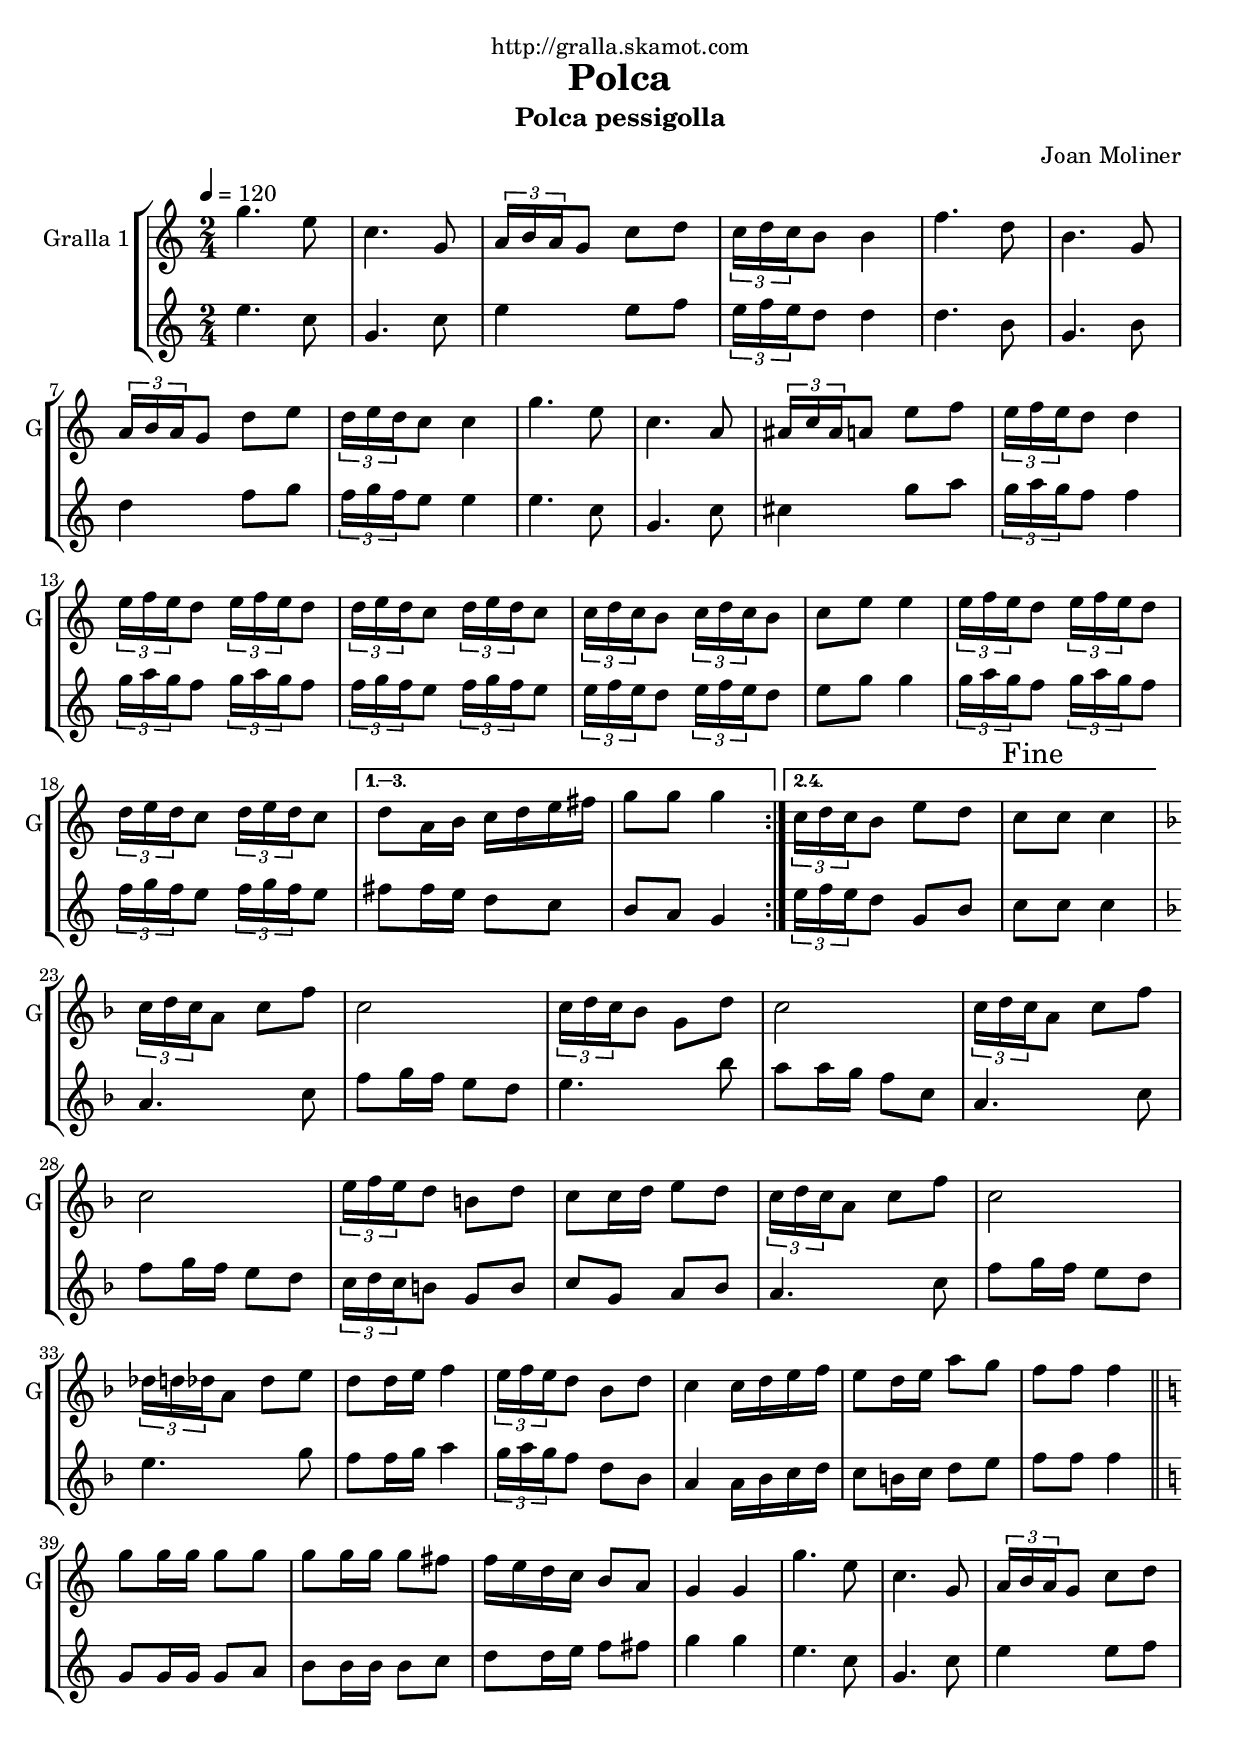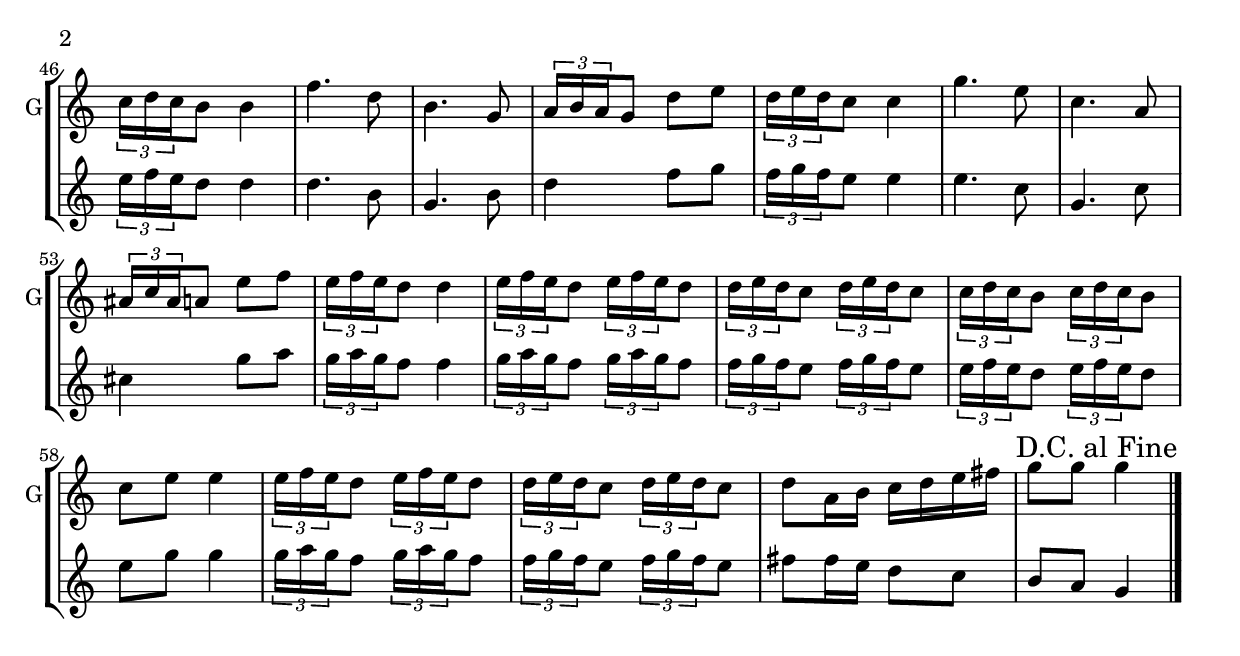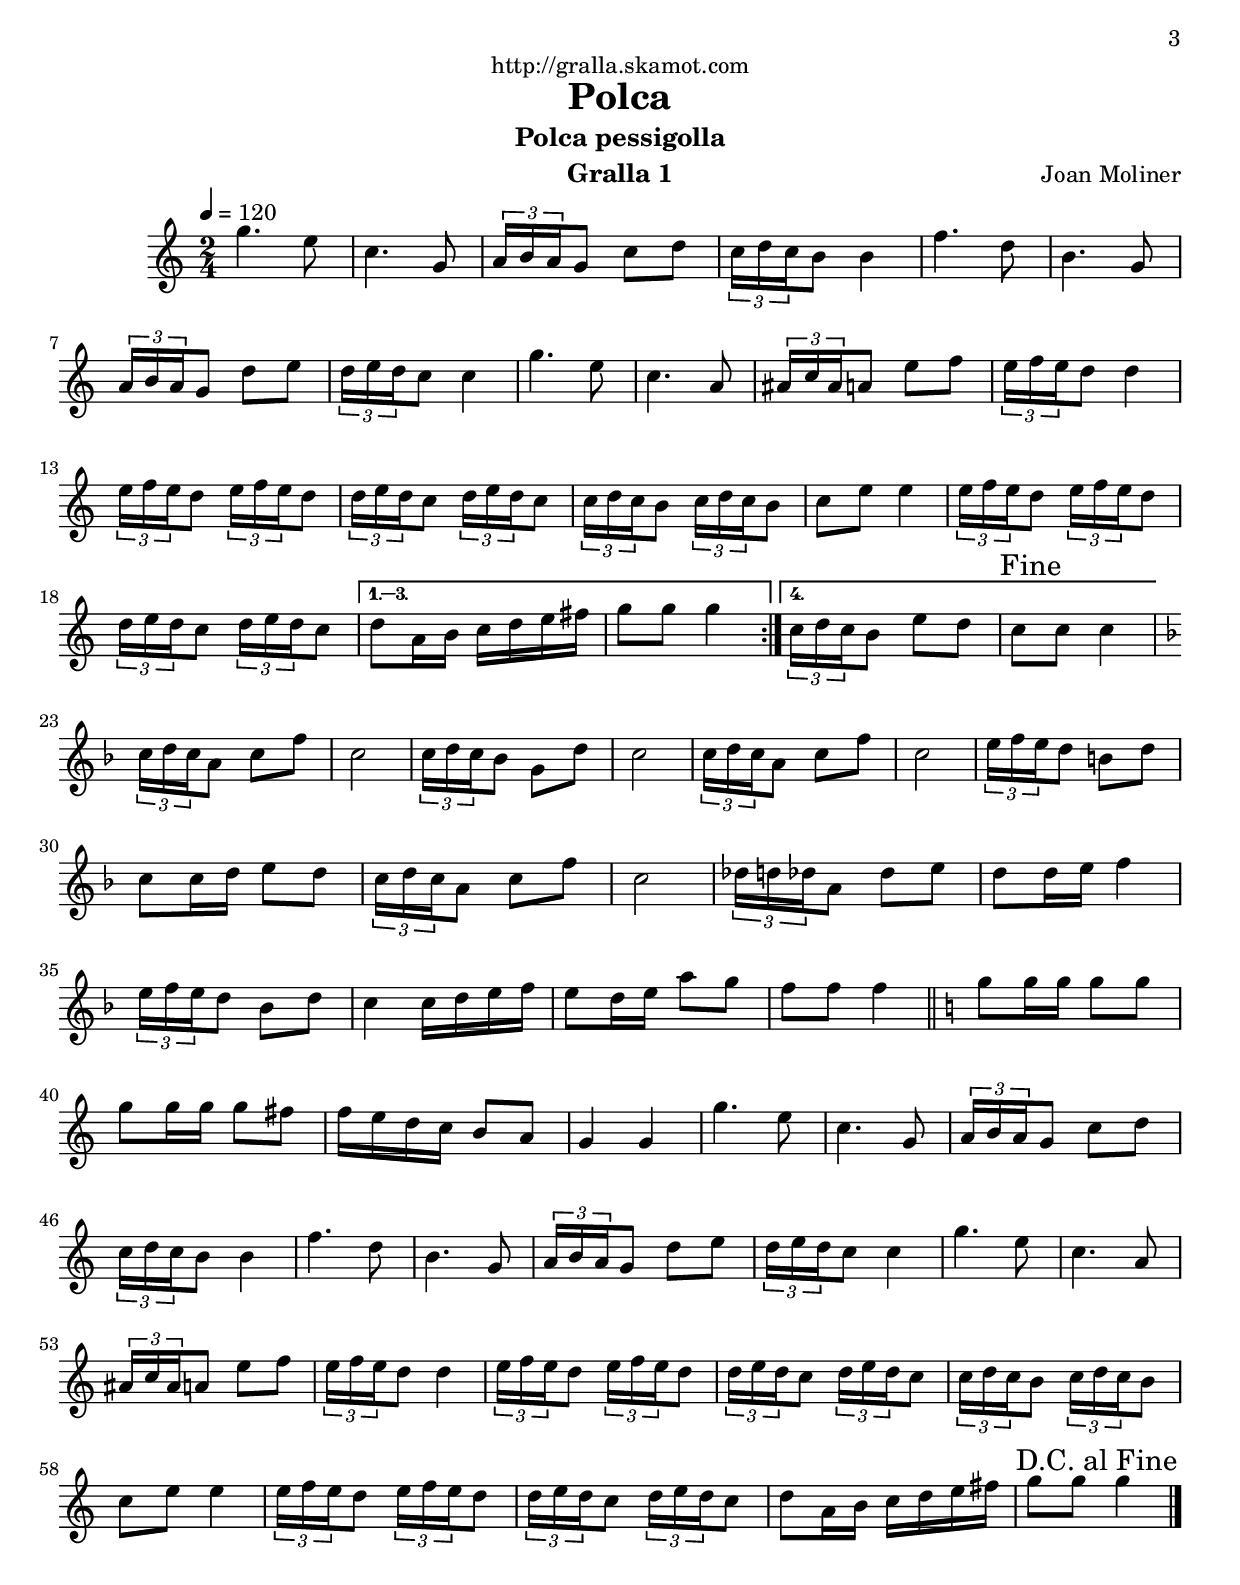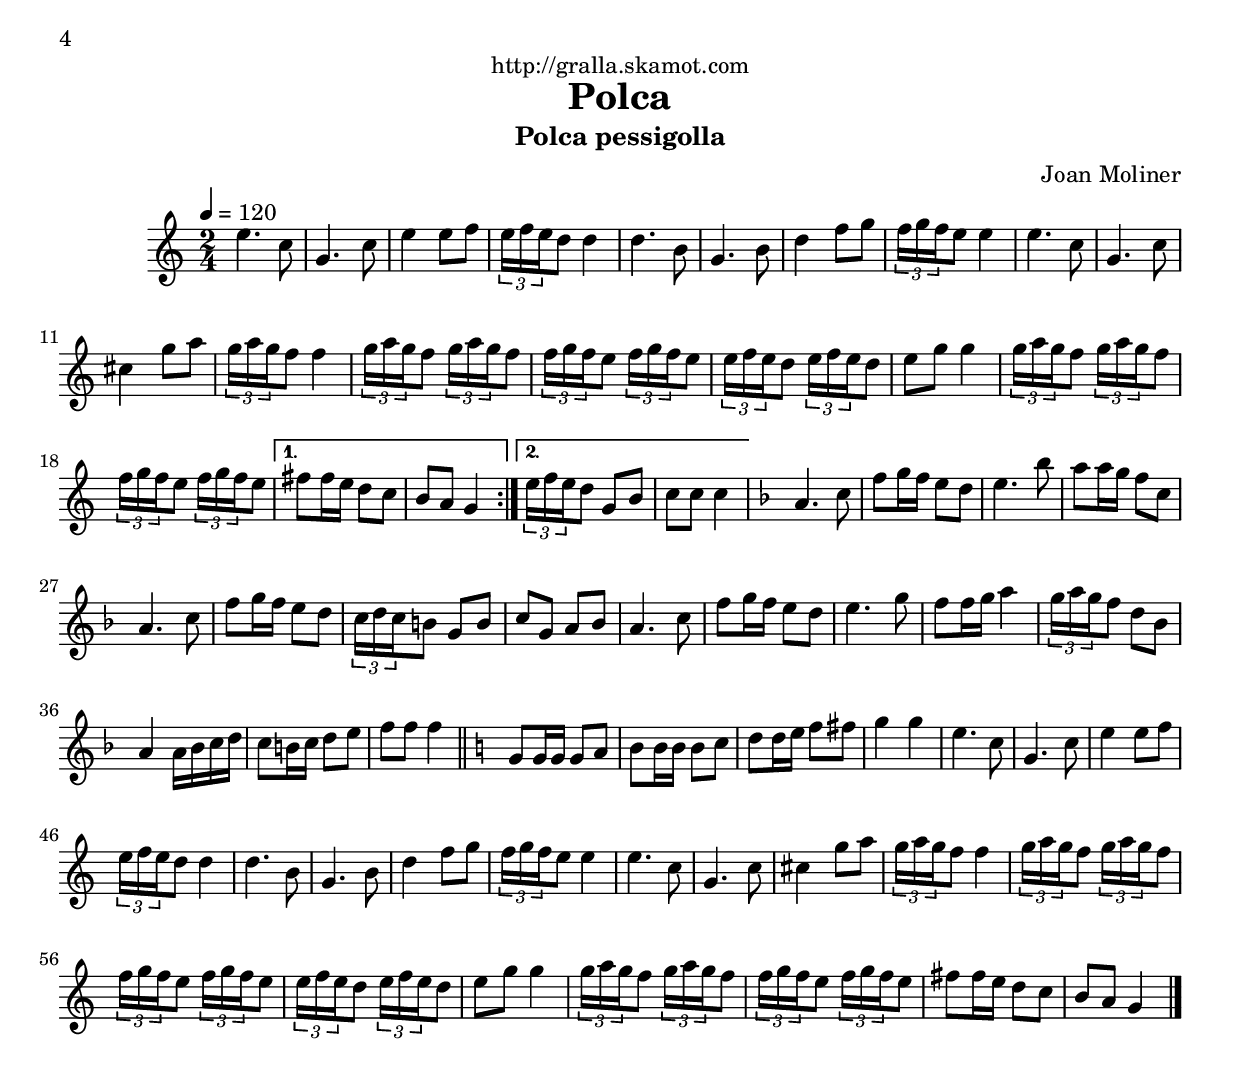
\version "2.16.2"

\header {
  dedication="http://gralla.skamot.com"
  title="Polca"
  subtitle="Polca pessigolla"
  subsubtitle=""
  poet=""
  meter=""
  piece=""
  composer="Joan Moliner"
  arranger=""
  opus=""
  instrument=""
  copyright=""
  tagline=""
}

liniaroAa =
\relative g''
{
  \tempo 4=120
  \clef treble
  \key c \major
  \time 2/4
  \repeat volta 4 { g4. e8  |
  c4. g8  |
  \times 2/3 { a16 b a } g8 c d  |
  \times 2/3 { c16 d c } b8 b4  |
  %05
  f'4. d8  |
  b4. g8  |
  \times 2/3 { a16 b a } g8 d' e  |
  \times 2/3 { d16 e d } c8 c4  |
  g'4. e8  |
  %10
  c4. a8  |
  \times 2/3 { ais16 c ais } a8 e' f  |
  \times 2/3 { e16 f e } d8 d4  |
  \times 2/3 { e16 f e } d8 \times 2/3 { e16 f e } d8  |
  \times 2/3 { d16 e d } c8 \times 2/3 { d16 e d } c8  |
  %15
  \times 2/3 { c16 d c } b8 \times 2/3 { c16 d c } b8  |
  c8 e e4  |
  \times 2/3 { e16 f e } d8 \times 2/3 { e16 f e } d8  |
  \times 2/3 { d16 e d } c8 \times 2/3 { d16 e d } c8 }
  \alternative { { d8 a16 b c d e fis  |
  %20
  g8 g g4 }
  { \times 2/3 { c,16 d c } b8 e d  |
  \mark "Fine" c8 c c4 } }
  \key f \major   \times 2/3 { c16 d c } a8 c f  |
  c2  |
  %25
  \times 2/3 { c16 d c } bes8 g d'  |
  c2  |
  \times 2/3 { c16 d c } a8 c f  |
  c2  |
  \times 2/3 { e16 f e } d8 b d  |
  %30
  c8 c16 d e8 d  |
  \times 2/3 { c16 d c } a8 c f  |
  c2  |
  \times 2/3 { des16 d des } a8 des e  |
  d8 d16 e f4  |
  %35
  \times 2/3 { e16 f e } d8 bes d  |
  c4 c16 d e f  |
  e8 d16 e a8 g  |
  f8 f f4  \bar "||"
  \key c \major   g8 g16 g g8 g  |
  %40
  g8 g16 g g8 fis  |
  f16 e d c b8 a  |
  g4 g  |
  g'4. e8  |
  c4. g8  |
  %45
  \times 2/3 { a16 b a } g8 c d  |
  \times 2/3 { c16 d c } b8 b4  |
  f'4. d8  |
  b4. g8  |
  \times 2/3 { a16 b a } g8 d' e  |
  %50
  \times 2/3 { d16 e d } c8 c4  |
  g'4. e8  |
  c4. a8  |
  \times 2/3 { ais16 c ais } a8 e' f  |
  \times 2/3 { e16 f e } d8 d4  |
  %55
  \times 2/3 { e16 f e } d8 \times 2/3 { e16 f e } d8  |
  \times 2/3 { d16 e d } c8 \times 2/3 { d16 e d } c8  |
  \times 2/3 { c16 d c } b8 \times 2/3 { c16 d c } b8  |
  c8 e e4  |
  \times 2/3 { e16 f e } d8 \times 2/3 { e16 f e } d8  |
  %60
  \times 2/3 { d16 e d } c8 \times 2/3 { d16 e d } c8  |
  d8 a16 b c d e fis  |
  \mark "D.C. al Fine" g8 g g4  \bar "|."
}

liniaroAb =
\relative e''
{
  \tempo 4=120
  \clef treble
  \key c \major
  \time 2/4
  \repeat volta 2 { e4. c8  |
  g4. c8  |
  e4 e8 f  |
  \times 2/3 { e16 f e } d8 d4  |
  %05
  d4. b8  |
  g4. b8  |
  d4 f8 g  |
  \times 2/3 { f16 g f } e8 e4  |
  e4. c8  |
  %10
  g4. c8  |
  cis4 g'8 a  |
  \times 2/3 { g16 a g } f8 f4  |
  \times 2/3 { g16 a g } f8 \times 2/3 { g16 a g } f8  |
  \times 2/3 { f16 g f } e8 \times 2/3 { f16 g f } e8  |
  %15
  \times 2/3 { e16 f e } d8 \times 2/3 { e16 f e } d8  |
  e8 g g4  |
  \times 2/3 { g16 a g } f8 \times 2/3 { g16 a g } f8  |
  \times 2/3 { f16 g f } e8 \times 2/3 { f16 g f } e8 }
  \alternative { { fis8 fis16 e d8 c  |
  %20
  b8 a g4 }
  { \times 2/3 { e'16 f e } d8 g, b  |
  c8 c c4 } }
  \key f \major   a4. c8  |
  f8 g16 f e8 d  |
  %25
  e4. bes'8  |
  a8 a16 g f8 c  |
  a4. c8  |
  f8 g16 f e8 d  |
  \times 2/3 { c16 d c } b8 g b  |
  %30
  c8 g a bes  |
  a4. c8  |
  f8 g16 f e8 d  |
  e4. g8  |
  f8 f16 g a4  |
  %35
  \times 2/3 { g16 a g } f8 d bes  |
  a4 a16 bes c d  |
  c8 b16 c d8 e  |
  f8 f f4  \bar "||"
  \key c \major   g,8 g16 g g8 a  |
  %40
  b8 b16 b b8 c  |
  d8 d16 e f8 fis  |
  g4 g  |
  e4. c8  |
  g4. c8  |
  %45
  e4 e8 f  |
  \times 2/3 { e16 f e } d8 d4  |
  d4. b8  |
  g4. b8  |
  d4 f8 g  |
  %50
  \times 2/3 { f16 g f } e8 e4  |
  e4. c8  |
  g4. c8  |
  cis4 g'8 a  |
  \times 2/3 { g16 a g } f8 f4  |
  %55
  \times 2/3 { g16 a g } f8 \times 2/3 { g16 a g } f8  |
  \times 2/3 { f16 g f } e8 \times 2/3 { f16 g f } e8  |
  \times 2/3 { e16 f e } d8 \times 2/3 { e16 f e } d8  |
  e8 g g4  |
  \times 2/3 { g16 a g } f8 \times 2/3 { g16 a g } f8  |
  %60
  \times 2/3 { f16 g f } e8 \times 2/3 { f16 g f } e8  |
  fis8 fis16 e d8 c  |
  b8 a g4  \bar "|."
}

\bookpart {
  \score {
    \new StaffGroup {
      \override Score.RehearsalMark #'self-alignment-X = #LEFT
      <<
        \new Staff \with {instrumentName = #"Gralla 1" shortInstrumentName = #"G"} \liniaroAa
        \new Staff \with {instrumentName = #"" shortInstrumentName = #" "} \liniaroAb
      >>
    }
    \layout {}
  }
  \score { \unfoldRepeats
    \new StaffGroup {
      \override Score.RehearsalMark #'self-alignment-X = #LEFT
      <<
        \new Staff \with {instrumentName = #"Gralla 1" shortInstrumentName = #"G"} \liniaroAa
        \new Staff \with {instrumentName = #"" shortInstrumentName = #" "} \liniaroAb
      >>
    }
    \midi {
      \set Staff.midiInstrument = "oboe"
      \set DrumStaff.midiInstrument = "drums"
    }
  }
}

\bookpart {
  \header {instrument="Gralla 1"}
  \score {
    \new StaffGroup {
      \override Score.RehearsalMark #'self-alignment-X = #LEFT
      <<
        \new Staff \liniaroAa
      >>
    }
    \layout {}
  }
  \score { \unfoldRepeats
    \new StaffGroup {
      \override Score.RehearsalMark #'self-alignment-X = #LEFT
      <<
        \new Staff \liniaroAa
      >>
    }
    \midi {
      \set Staff.midiInstrument = "oboe"
      \set DrumStaff.midiInstrument = "drums"
    }
  }
}

\bookpart {
  \header {instrument=""}
  \score {
    \new StaffGroup {
      \override Score.RehearsalMark #'self-alignment-X = #LEFT
      <<
        \new Staff \liniaroAb
      >>
    }
    \layout {}
  }
  \score { \unfoldRepeats
    \new StaffGroup {
      \override Score.RehearsalMark #'self-alignment-X = #LEFT
      <<
        \new Staff \liniaroAb
      >>
    }
    \midi {
      \set Staff.midiInstrument = "oboe"
      \set DrumStaff.midiInstrument = "drums"
    }
  }
}

